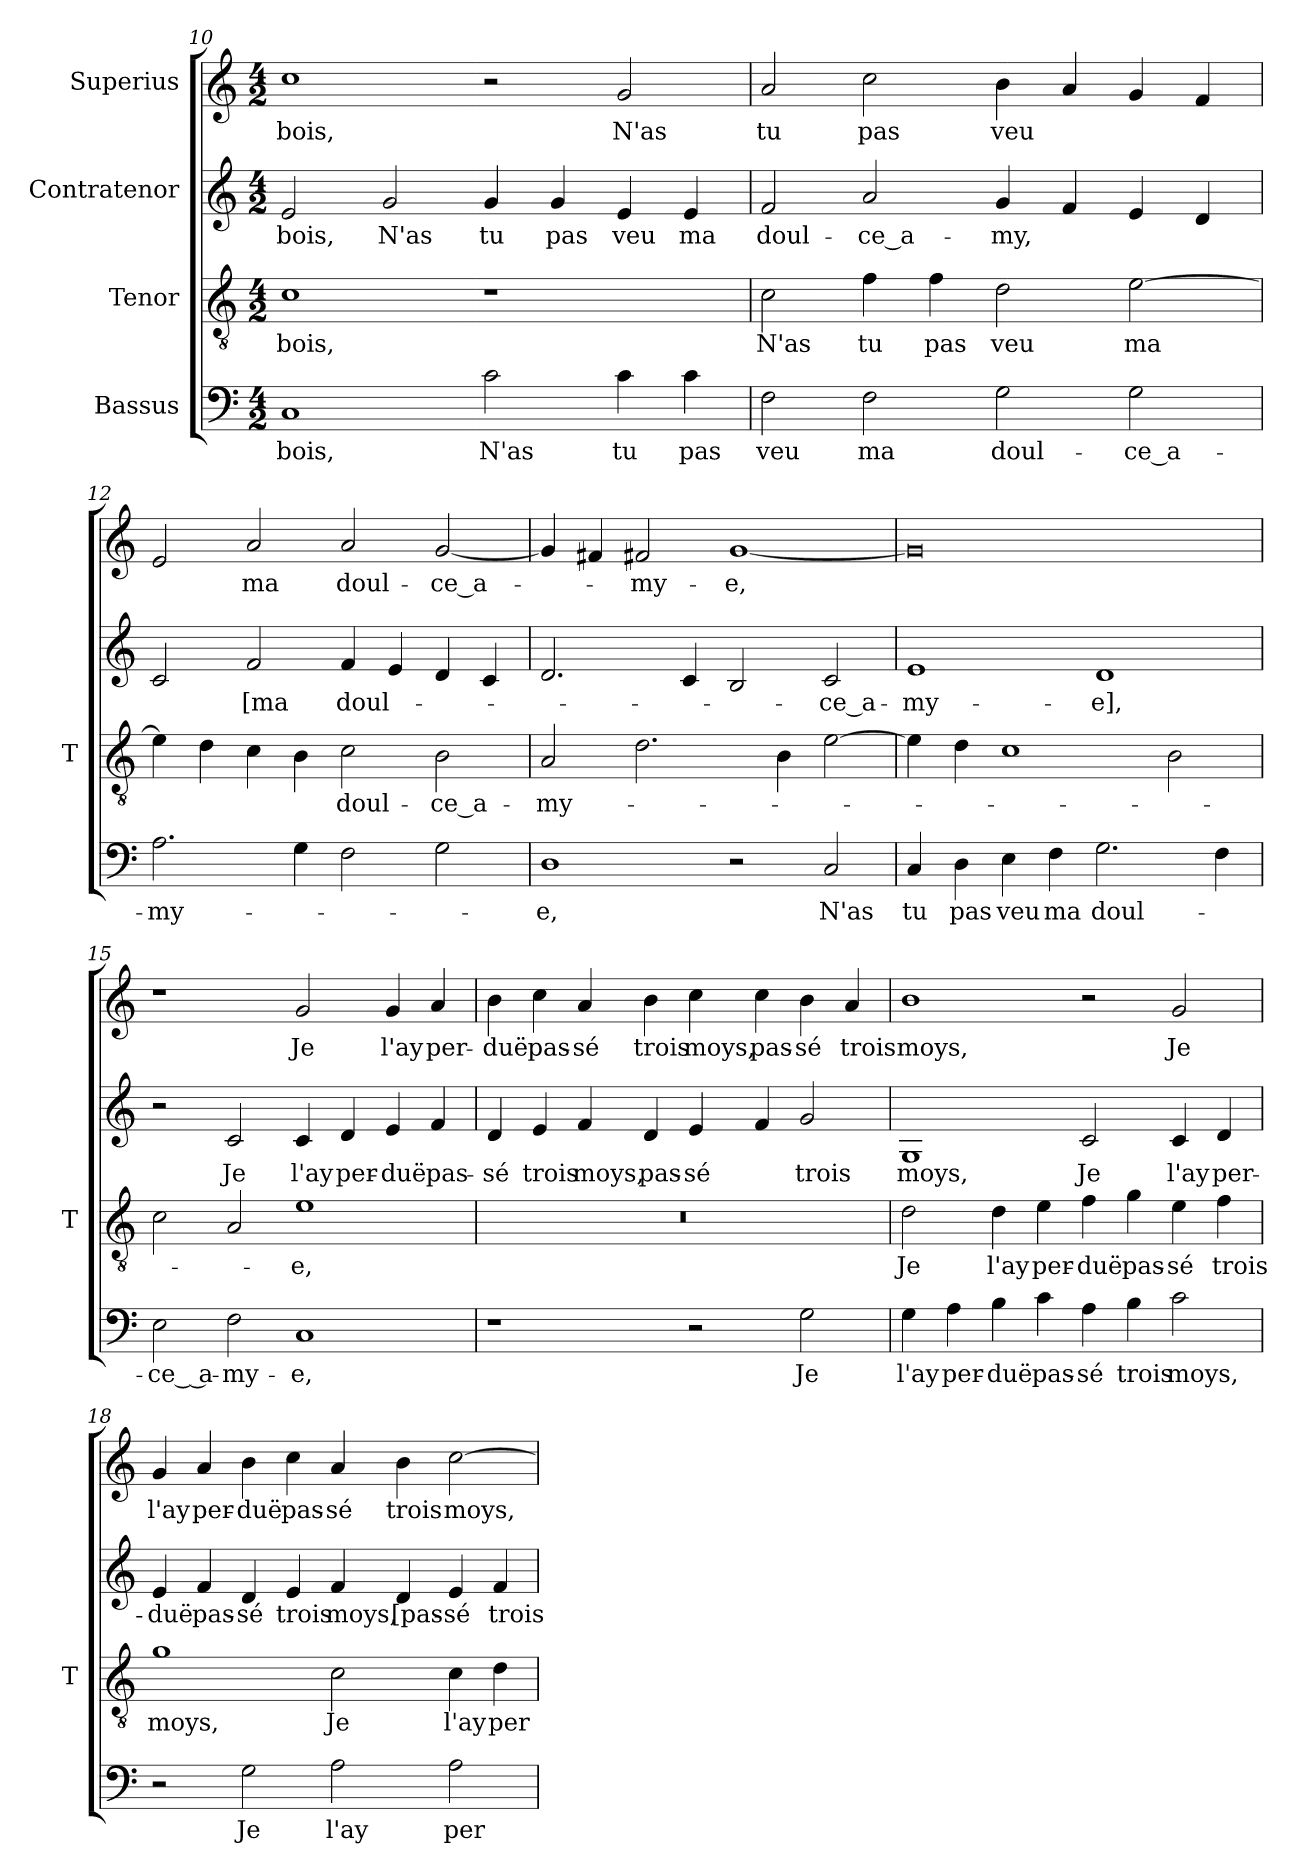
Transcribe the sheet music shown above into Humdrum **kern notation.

**kern	**text	**kern	**text	**kern	**text	**kern	**text
*part4	*part4	*part3	*part3	*part2	*part2	*part1	*part1
*staff4	*staff4	*staff3	*staff3	*staff2	*staff2	*staff1	*staff1
*I"Bassus	*	*I"Tenor	*	*I"Contratenor	*	*I"Superius	*
*	*	*I'T	*	*	*	*	*
*clefF4	*	*clefGv2	*	*clefG2	*	*clefG2	*
*k[]	*	*k[]	*	*k[]	*	*k[]	*
*M4/2	*	*M4/2	*	*M4/2	*	*M4/2	*
=10	=10	=10	=10	=10	=10	=10	=10
1C	-bois,	1c	-bois,	2e	-bois,	1cc	-bois,
.	.	.	.	2g	-N'as	.	.
2c	-N'as	1r	.	4g	-tu	2r	.
.	.	.	.	4g	-pas	.	.
4c	-tu	.	.	4e	-veu	2g	-N'as
4c	-pas	.	.	4e	-ma	.	.
=11	=11	=11	=11	=11	=11	=11	=11
2F	-veu	2c	-N'as	2f	doul-	2a	-tu
2F	-ma	4f	-tu	2a	ce_a-	2cc	-pas
.	.	4f	-pas	.	.	.	.
2G	doul-	2d	-veu	4g	-my,	4b	-veu
.	.	.	.	4f	.	4a	.
2G	ce_a-	[2e	-ma	4e	.	4g	.
.	.	.	.	4d	.	4f	.
=12	=12	=12	=12	=12	=12	=12	=12
2.A	my-	4e]	.	2c	.	2e	.
.	.	4d	.	.	.	.	.
.	.	4c	.	2f	-[ma	2a	-ma
4G	.	4B	.	.	.	.	.
2F	.	2c	doul-	4f	doul-	2a	doul-
.	.	.	.	4e	.	.	.
2G	.	2B	ce_a-	4d	.	[2g	ce_a-
.	.	.	.	4c	.	.	.
=13	=13	=13	=13	=13	=13	=13	=13
1D	-e,	2A	my-	2.d	.	4g]	.
.	.	.	.	.	.	4f#X	.
.	.	2.d	.	.	.	2f#X	my-
.	.	.	.	4c	.	.	.
2r	.	.	.	2B	.	[1g	-e,
.	.	4B	.	.	.	.	.
2C	-N'as	[2e	.	2c	ce_a-	.	.
=14	=14	=14	=14	=14	=14	=14	=14
4C	-tu	4e]	.	1e	my-	0g]	.
4D	-pas	4d	.	.	.	.	.
4E	-veu	1c	.	.	.	.	.
4F	-ma	.	.	.	.	.	.
2.G	doul-	.	.	1d	-e],	.	.
.	.	2B	.	.	.	.	.
4F	.	.	.	.	.	.	.
=15	=15	=15	=15	=15	=15	=15	=15
2E	ce_ a-	2c	.	2r	.	1r	.
2F	my-	2A	.	2c	-Je	.	.
1C	-e,	1e	-e,	4c	-l'ay	2g	-Je
.	.	.	.	4d	per-	.	.
.	.	.	.	4e	-duë	4g	-l'ay
.	.	.	.	4f	pas-	4a	per-
=16	=16	=16	=16	=16	=16	=16	=16
1r	.	0r	.	4d	-sé	4b	-duë
.	.	.	.	4e	-trois	4cc	pas-
.	.	.	.	4f	-moys,	4a	-sé
.	.	.	.	4d	pas-	4b	-trois
2r	.	.	.	4e	-sé	4cc	-moys,
.	.	.	.	4f	.	4cc	pas-
2G	-Je	.	.	2g	-trois	4b	-sé
.	.	.	.	.	.	4a	-trois
=17	=17	=17	=17	=17	=17	=17	=17
4G	-l'ay	2d	-Je	1G	-moys,	1b	-moys,
4A	per-	.	.	.	.	.	.
4B	-duë	4d	-l'ay	.	.	.	.
4c	pas-	4e	per-	.	.	.	.
4A	-sé	4f	-duë	2c	-Je	2r	.
4B	-trois	4g	pas-	.	.	.	.
2c	-moys,	4e	-sé	4c	-l'ay	2g	-Je
.	.	4f	-trois	4d	per-	.	.
=18	=18	=18	=18	=18	=18	=18	=18
2r	.	1g	-moys,	4e	-duë	4g	-l'ay
.	.	.	.	4f	pas-	4a	per-
2G	-Je	.	.	4d	-sé	4b	-duë
.	.	.	.	4e	-trois	4cc	pas-
2A	-l'ay	2c	-Je	4f	-moys,	4a	-sé
.	.	.	.	4d	[pas-	4b	-trois
2A	per-	4c	-l'ay	4e	-sé	[2cc	-moys,
.	.	4d	per-	4f	-trois	.	.
=	=	=	=	=	=	=	=
*-	*-	*-	*-	*-	*-	*-	*-
